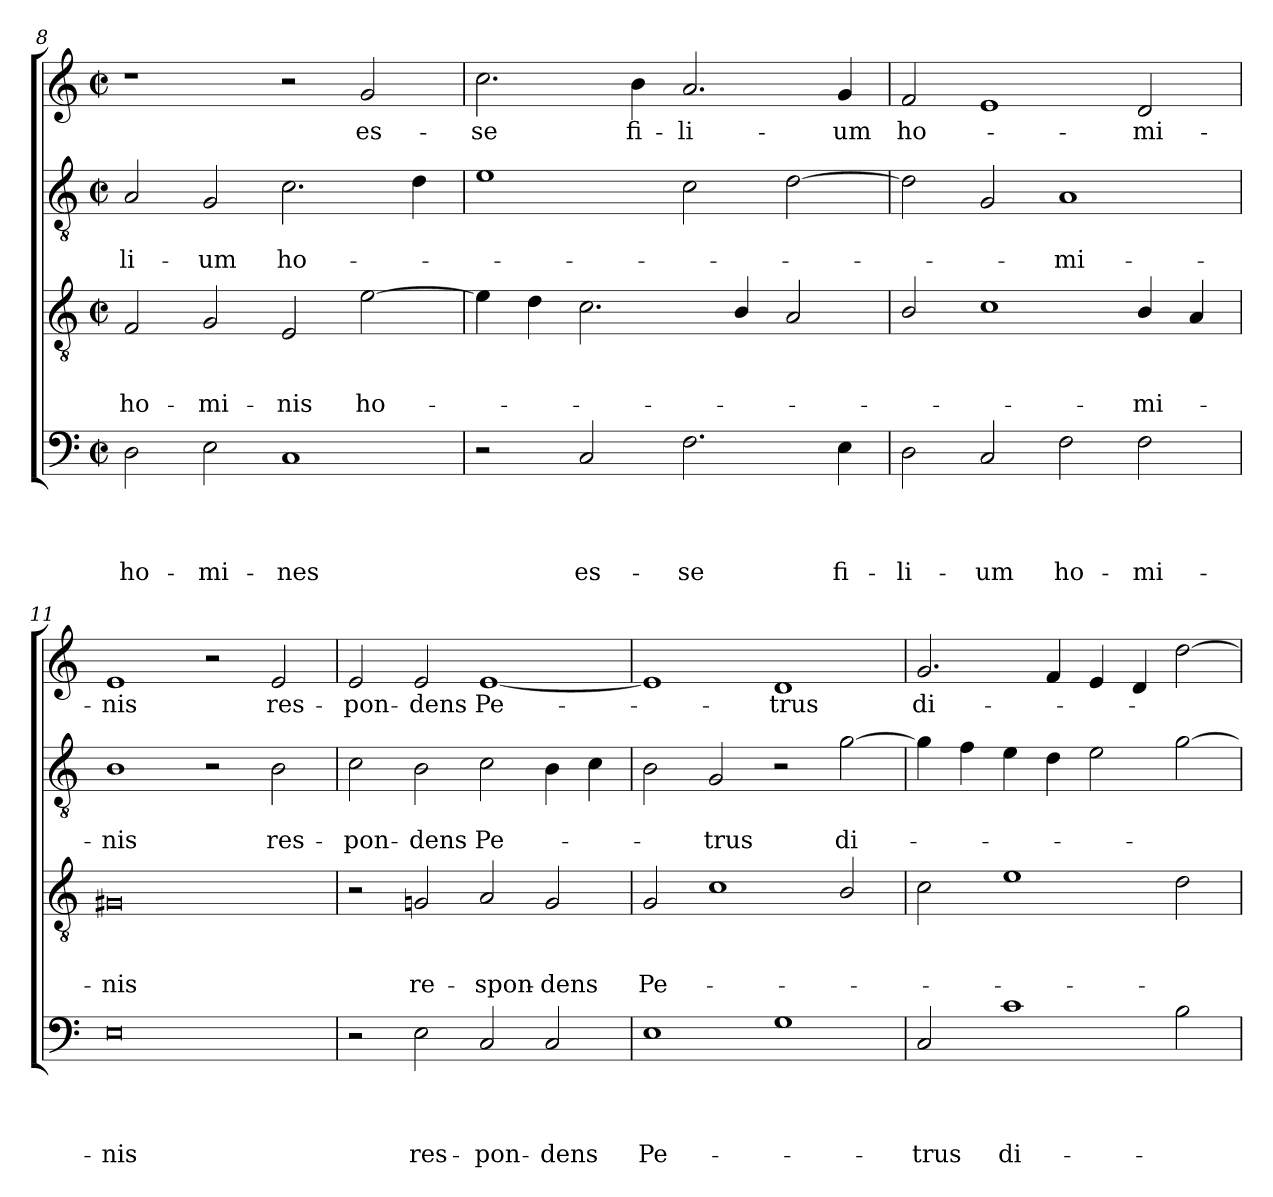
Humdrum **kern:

**kern	**text	**text	**text	**text	**kern	**text	**text	**text	**kern	**text	**text	**kern	**text
*part4	*part4	*part4	*part4	*part4	*part3	*part3	*part3	*part3	*part2	*part2	*part2	*part1	*part1
*staff4	*staff4	*staff4	*staff4	*staff4	*staff3	*staff3	*staff3	*staff3	*staff2	*staff2	*staff2	*staff1	*staff1
!!LO:LB:g=z
*clefF4	*	*	*	*	*clefGv2	*	*	*	*clefGv2	*	*	*clefG2	*
*k[]	*	*	*	*	*k[]	*	*	*	*k[]	*	*	*k[]	*
*C:	*	*	*	*	*C:	*	*	*	*C:	*	*	*C:	*
*M2/2	*	*	*	*	*M2/2	*	*	*	*M2/2	*	*	*M2/2	*
*met(c|)	*	*	*	*	*met(c|)	*	*	*	*met(c|)	*	*	*met(c|)	*
=8	=8	=8	=8	=8	=8	=8	=8	=8	=8	=8	=8	=8	=8
!	!	!	!	!LO:LY:b	!	!	!	!LO:LY:b	!	!	!LO:LY:b	!	!
2D\	.	.	.	ho-	2F/	.	.	ho-	2A/	.	-li-	1r	.
!	!	!	!	!LO:LY:b	!	!	!	!LO:LY:b	!	!	!LO:LY:b	!	!
2E\	.	.	.	-mi-	2G/	.	.	-mi-	2G/	.	-um	.	.
!	!	!	!	!LO:LY:b	!	!	!	!LO:LY:b	!	!	!LO:LY:b	!	!
1C	.	.	.	-nes	2E/	.	.	-nis	2.c\	.	ho-	2r	.
!	!	!	!	!	!	!	!	!LO:LY:b	!	!	!	!	!LO:LY:b
.	.	.	.	.	[>2e\	.	.	ho-	.	.	.	2g/	es-
.	.	.	.	.	.	.	.	.	4d\	.	.	.	.
=9	=9	=9	=9	=9	=9	=9	=9	=9	=9	=9	=9	=9	=9
!	!	!	!	!	!	!	!	!	!	!	!	!	!LO:LY:b
2r	.	.	.	.	4e\]	.	.	.	1e	.	.	2.cc\	-se
.	.	.	.	.	4d\	.	.	.	.	.	.	.	.
!	!	!	!	!LO:LY:b	!	!	!	!	!	!	!	!	!
2C/	.	.	.	es-	2.c\	.	.	.	.	.	.	.	.
!	!	!	!	!	!	!	!	!	!	!	!	!	!LO:LY:b
.	.	.	.	.	.	.	.	.	.	.	.	4b\	fi-
!	!	!	!	!LO:LY:b	!	!	!	!	!	!	!	!	!LO:LY:b
2.F\	.	.	.	-se	.	.	.	.	2c\	.	.	2.a/	-li-
.	.	.	.	.	4B/	.	.	.	.	.	.	.	.
.	.	.	.	.	2A/	.	.	.	[>2d\	.	.	.	.
!	!	!	!	!LO:LY:b	!	!	!	!	!	!	!	!	!LO:LY:b
4E\	.	.	.	fi-	.	.	.	.	.	.	.	4g/	-um
=10	=10	=10	=10	=10	=10	=10	=10	=10	=10	=10	=10	=10	=10
!	!	!	!	!LO:LY:b	!	!	!	!	!	!	!	!	!LO:LY:b
2D\	.	.	.	-li-	2B/	.	.	.	2d\]	.	.	2f/	ho-
!	!	!	!	!LO:LY:b	!	!	!	!	!	!	!	!	!
2C/	.	.	.	-um	1c	.	.	.	2G/	.	.	1e	.
!	!	!	!	!LO:LY:b	!	!	!	!	!	!	!LO:LY:b	!	!
2F\	.	.	.	ho-	.	.	.	.	1A	.	-mi-	.	.
!	!	!	!	!LO:LY:b	!	!	!	!LO:LY:b	!	!	!	!	!LO:LY:b
2F\	.	.	.	-mi-	4B/	.	.	-mi-	.	.	.	2d/	-mi-
.	.	.	.	.	4A/	.	.	.	.	.	.	.	.
=11	=11	=11	=11	=11	=11	=11	=11	=11	=11	=11	=11	=11	=11
!	!	!	!	!LO:LY:b	!	!	!	!LO:LY:b	!	!	!LO:LY:b	!	!LO:LY:b
0E	.	.	.	-nis	0G#X	.	.	-nis	1B	.	-nis	1e	-nis
.	.	.	.	.	.	.	.	.	2r	.	.	2r	.
!	!	!	!	!	!	!	!	!	!	!	!LO:LY:b	!	!LO:LY:b
.	.	.	.	.	.	.	.	.	2B\	.	res-	2e/	res-
!!LO:PB:g=z
=12	=12	=12	=12	=12	=12	=12	=12	=12	=12	=12	=12	=12	=12
!	!	!	!	!	!	!	!	!	!	!	!LO:LY:b	!	!LO:LY:b
2r	.	.	.	.	2r	.	.	.	2c\	.	-pon-	2e/	-pon-
!	!	!	!	!LO:LY:b	!	!	!	!LO:LY:b	!	!	!LO:LY:b	!	!LO:LY:b
2E\	.	.	.	res-	2Gni/	.	.	re-	2B\	.	-dens	2e/	-dens
!	!	!	!	!LO:LY:b	!	!	!	!LO:LY:b	!	!	!LO:LY:b	!	!LO:LY:b
2C/	.	.	.	-pon-	2A/	.	.	-spon-	2c\	.	Pe-	[<1e	Pe-
!	!	!	!	!LO:LY:b	!	!	!	!LO:LY:b	!	!	!	!	!
2C/	.	.	.	-dens	2G/	.	.	-dens	4B\	.	.	.	.
.	.	.	.	.	.	.	.	.	4c\	.	.	.	.
=13	=13	=13	=13	=13	=13	=13	=13	=13	=13	=13	=13	=13	=13
!	!	!	!	!LO:LY:b	!	!	!	!LO:LY:b	!	!	!	!	!
1E	.	.	.	Pe-	2G/	.	.	Pe-	2B\	.	.	1e]	.
!	!	!	!	!	!	!	!	!	!	!	!LO:LY:b	!	!
.	.	.	.	.	1c	.	.	.	2G/	.	-trus	.	.
!	!	!	!	!	!	!	!	!	!	!	!	!	!LO:LY:b
1G	.	.	.	.	.	.	.	.	2r	.	.	1d	-trus
!	!	!	!	!	!	!	!	!	!	!	!LO:LY:b	!	!
.	.	.	.	.	2B/	.	.	.	[>2g\	.	di-	.	.
=14	=14	=14	=14	=14	=14	=14	=14	=14	=14	=14	=14	=14	=14
!	!	!	!	!LO:LY:b	!	!	!	!	!	!	!	!	!LO:LY:b
2C/	.	.	.	-trus	2c\	.	.	.	4g\]	.	.	2.g/	di-
.	.	.	.	.	.	.	.	.	4f\	.	.	.	.
!	!	!	!	!LO:LY:b	!	!	!	!	!	!	!	!	!
1c	.	.	.	di-	1e	.	.	.	4e\	.	.	.	.
.	.	.	.	.	.	.	.	.	4d\	.	.	4f/	.
.	.	.	.	.	.	.	.	.	2e\	.	.	4e/	.
.	.	.	.	.	.	.	.	.	.	.	.	4d/	.
2B\	.	.	.	.	2d\	.	.	.	[>2g\	.	.	[>2dd\	.
=	=	=	=	=	=	=	=	=	=	=	=	=	=
*-	*-	*-	*-	*-	*-	*-	*-	*-	*-	*-	*-	*-	*-
